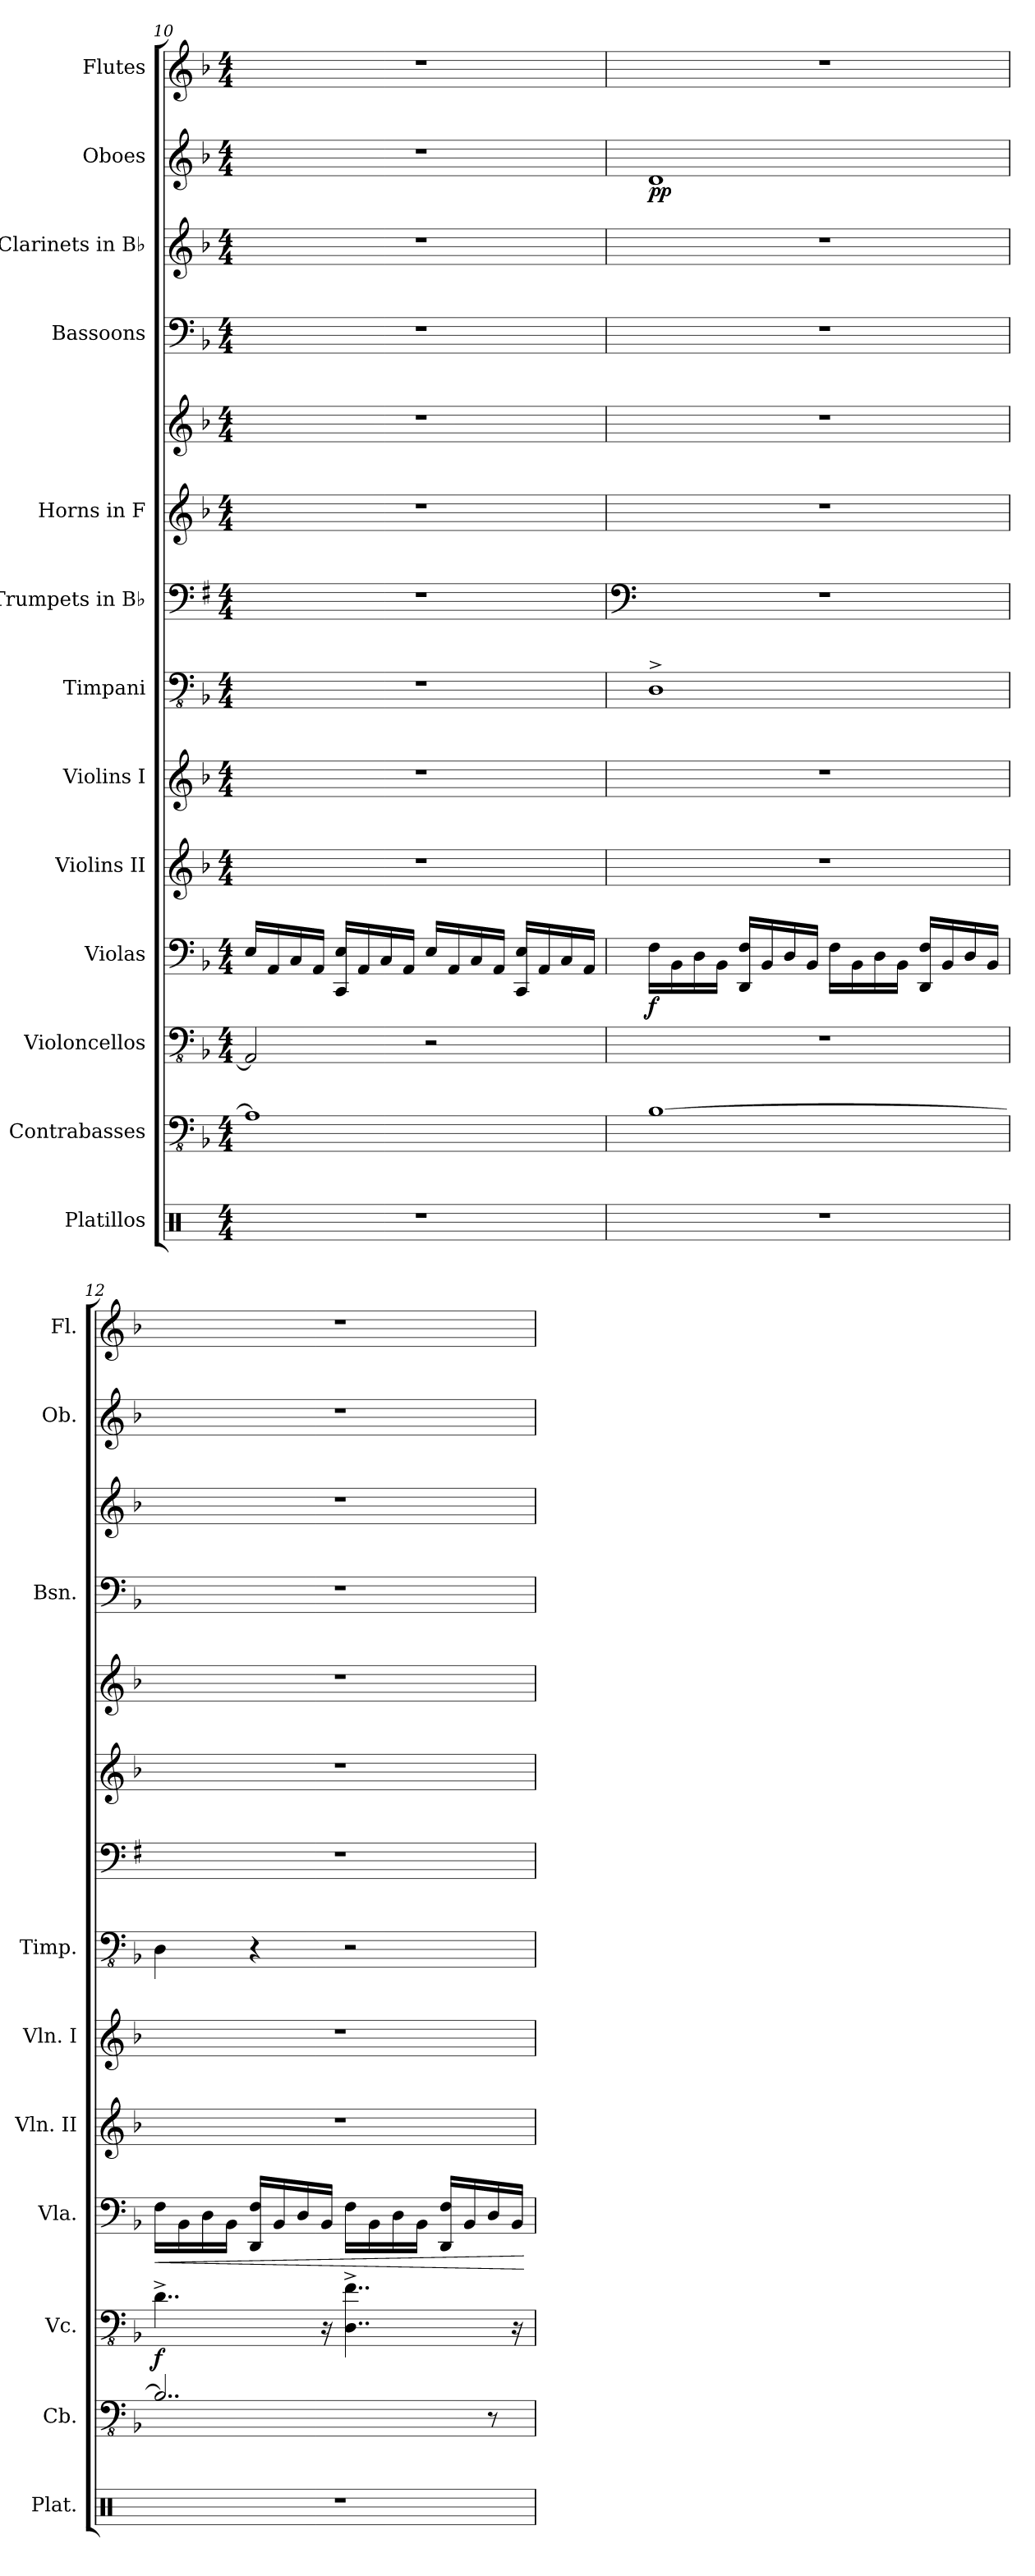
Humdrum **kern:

**kern	**kern	**kern	**dynam	**kern	**dynam	**kern	**kern	**kern	**kern	**kern	**kern	**kern	**kern	**kern	**dynam	**kern
*part13	*part12	*part11	*part11	*part10	*part10	*part9	*part8	*part7	*part6	*part5	*part5	*part4	*part3	*part2	*part2	*part1
*staff14	*staff13	*staff12	*staff12	*staff11	*staff11	*staff10	*staff9	*staff8	*staff7	*staff6	*staff5	*staff4	*staff3	*staff2	*staff2	*staff1
*I"Platillos	*I"Contrabasses	*I"Violoncellos	*	*I"Violas	*	*I"Violins II	*I"Violins I	*I"Timpani	*I"Trumpets in B♭	*I"Horns in F	*	*I"Bassoons	*I"Clarinets in B♭	*I"Oboes	*	*I"Flutes
*I'Plat.	*I'Cb.	*I'Vc.	*	*I'Vla.	*	*I'Vln. II	*I'Vln. I	*I'Timp.	*	*	*	*I'Bsn.	*	*I'Ob.	*	*I'Fl.
*clefX	*clefFv4	*clefFv4	*	*clefF4	*	*clefG2	*clefG2	*clefFv4	*clefF4	*clefG2	*clefG2	*clefF4	*clefG2	*clefG2	*	*clefG2
*	*ITrd7c12	*	*	*	*	*	*	*	*ITrd1c2	*ITrd4c7	*ITrd4c7	*	*ITrd1c2	*	*	*
*k[]	*k[b-]	*k[b-]	*	*k[b-]	*	*k[b-]	*k[b-]	*k[b-]	*k[b-]	*k[b-e-]	*k[b-e-]	*k[b-]	*k[b-e-a-]	*k[b-]	*	*k[b-]
*M4/4	*M4/4	*M4/4	*	*M4/4	*	*M4/4	*M4/4	*M4/4	*M4/4	*M4/4	*M4/4	*M4/4	*M4/4	*M4/4	*	*M4/4
=10	=10	=10	=10	=10	=10	=10	=10	=10	=10	=10	=10	=10	=10	=10	=10	=10
1r	1AAA]	2AAA/]	.	16E/LL	.	1r	1r	1r	1r	1r	1r	1r	1r	1r	.	1r
.	.	.	.	16AA/	.	.	.	.	.	.	.	.	.	.	.	.
.	.	.	.	16C/	.	.	.	.	.	.	.	.	.	.	.	.
.	.	.	.	16AA/JJ	.	.	.	.	.	.	.	.	.	.	.	.
.	.	.	.	16CC/ 16E/LL	.	.	.	.	.	.	.	.	.	.	.	.
.	.	.	.	16AA/	.	.	.	.	.	.	.	.	.	.	.	.
.	.	.	.	16C/	.	.	.	.	.	.	.	.	.	.	.	.
.	.	.	.	16AA/JJ	.	.	.	.	.	.	.	.	.	.	.	.
.	.	2r	.	16E/LL	.	.	.	.	.	.	.	.	.	.	.	.
.	.	.	.	16AA/	.	.	.	.	.	.	.	.	.	.	.	.
.	.	.	.	16C/	.	.	.	.	.	.	.	.	.	.	.	.
.	.	.	.	16AA/JJ	.	.	.	.	.	.	.	.	.	.	.	.
.	.	.	.	16CC/ 16E/LL	.	.	.	.	.	.	.	.	.	.	.	.
.	.	.	.	16AA/	.	.	.	.	.	.	.	.	.	.	.	.
.	.	.	.	16C/	.	.	.	.	.	.	.	.	.	.	.	.
.	.	.	.	16AA/JJ	.	.	.	.	.	.	.	.	.	.	.	.
!!LO:PB:g=z
=11	=11	=11	=11	=11	=11	=11	=11	=11	=11	=11	=11	=11	=11	=11	=11	=11
*	*	*	*	*	*	*	*	*	*clefF4	*	*	*	*	*	*	*
!	!	!	!	!	!LO:DY:b	!	!	!	!	!	!	!	!	!	!LO:DY:b	!
1r	[1BBB-	1r	.	16F\LL	f	1r	1r	1DD^	1r	1r	1r	1r	1r	1d	pp	1r
.	.	.	.	16BB-\	.	.	.	.	.	.	.	.	.	.	.	.
.	.	.	.	16D\	.	.	.	.	.	.	.	.	.	.	.	.
.	.	.	.	16BB-\JJ	.	.	.	.	.	.	.	.	.	.	.	.
.	.	.	.	16DD/ 16F/LL	.	.	.	.	.	.	.	.	.	.	.	.
.	.	.	.	16BB-/	.	.	.	.	.	.	.	.	.	.	.	.
.	.	.	.	16D/	.	.	.	.	.	.	.	.	.	.	.	.
.	.	.	.	16BB-/JJ	.	.	.	.	.	.	.	.	.	.	.	.
.	.	.	.	16F\LL	.	.	.	.	.	.	.	.	.	.	.	.
.	.	.	.	16BB-\	.	.	.	.	.	.	.	.	.	.	.	.
.	.	.	.	16D\	.	.	.	.	.	.	.	.	.	.	.	.
.	.	.	.	16BB-\JJ	.	.	.	.	.	.	.	.	.	.	.	.
.	.	.	.	16DD/ 16F/LL	.	.	.	.	.	.	.	.	.	.	.	.
.	.	.	.	16BB-/	.	.	.	.	.	.	.	.	.	.	.	.
.	.	.	.	16D/	.	.	.	.	.	.	.	.	.	.	.	.
.	.	.	.	16BB-/JJ	.	.	.	.	.	.	.	.	.	.	.	.
=12	=12	=12	=12	=12	=12	=12	=12	=12	=12	=12	=12	=12	=12	=12	=12	=12
!	!	!	!LO:DY:b	!	!LO:HP:b	!	!	!	!	!	!	!	!	!	!	!
1r	2..BBB-/]	4..D^\	f	16F\LL	<	1r	1r	4DD\	1r	1r	1r	1r	1r	1r	.	1r
.	.	.	.	16BB-\	.	.	.	.	.	.	.	.	.	.	.	.
.	.	.	.	16D\	.	.	.	.	.	.	.	.	.	.	.	.
.	.	.	.	16BB-\JJ	.	.	.	.	.	.	.	.	.	.	.	.
.	.	.	.	16DD/ 16F/LL	.	.	.	4r	.	.	.	.	.	.	.	.
.	.	.	.	16BB-/	.	.	.	.	.	.	.	.	.	.	.	.
.	.	.	.	16D/	.	.	.	.	.	.	.	.	.	.	.	.
.	.	16r	.	16BB-/JJ	.	.	.	.	.	.	.	.	.	.	.	.
.	.	4..DD\^ 4..F\^	.	16F\LL	.	.	.	2r	.	.	.	.	.	.	.	.
.	.	.	.	16BB-\	.	.	.	.	.	.	.	.	.	.	.	.
.	.	.	.	16D\	.	.	.	.	.	.	.	.	.	.	.	.
.	.	.	.	16BB-\JJ	.	.	.	.	.	.	.	.	.	.	.	.
.	.	.	.	16DD/ 16F/LL	.	.	.	.	.	.	.	.	.	.	.	.
.	.	.	.	16BB-/	.	.	.	.	.	.	.	.	.	.	.	.
.	8r	.	.	16D/	.	.	.	.	.	.	.	.	.	.	.	.
.	.	16r	.	16BB-/JJ	.	.	.	.	.	.	.	.	.	.	.	.
.	.	.	.	.	[	.	.	.	.	.	.	.	.	.	.	.
=	=	=	=	=	=	=	=	=	=	=	=	=	=	=	=	=
*-	*-	*-	*-	*-	*-	*-	*-	*-	*-	*-	*-	*-	*-	*-	*-	*-
